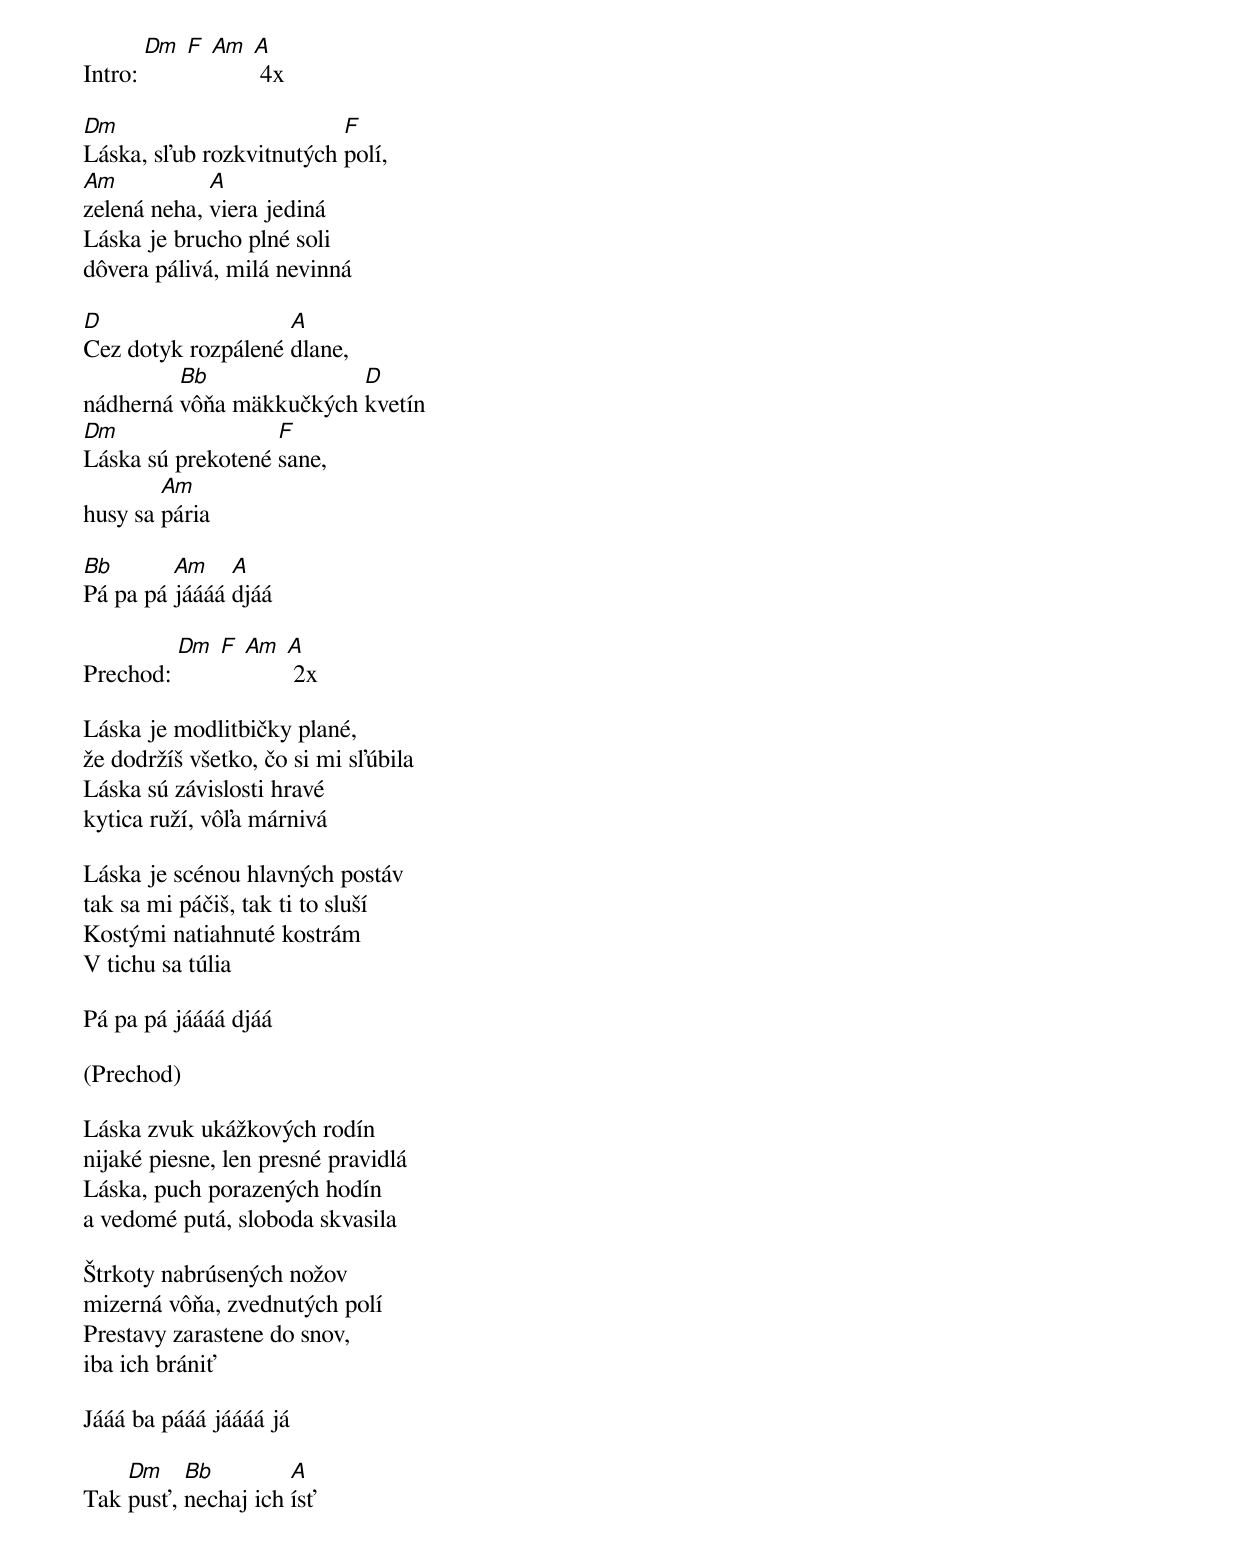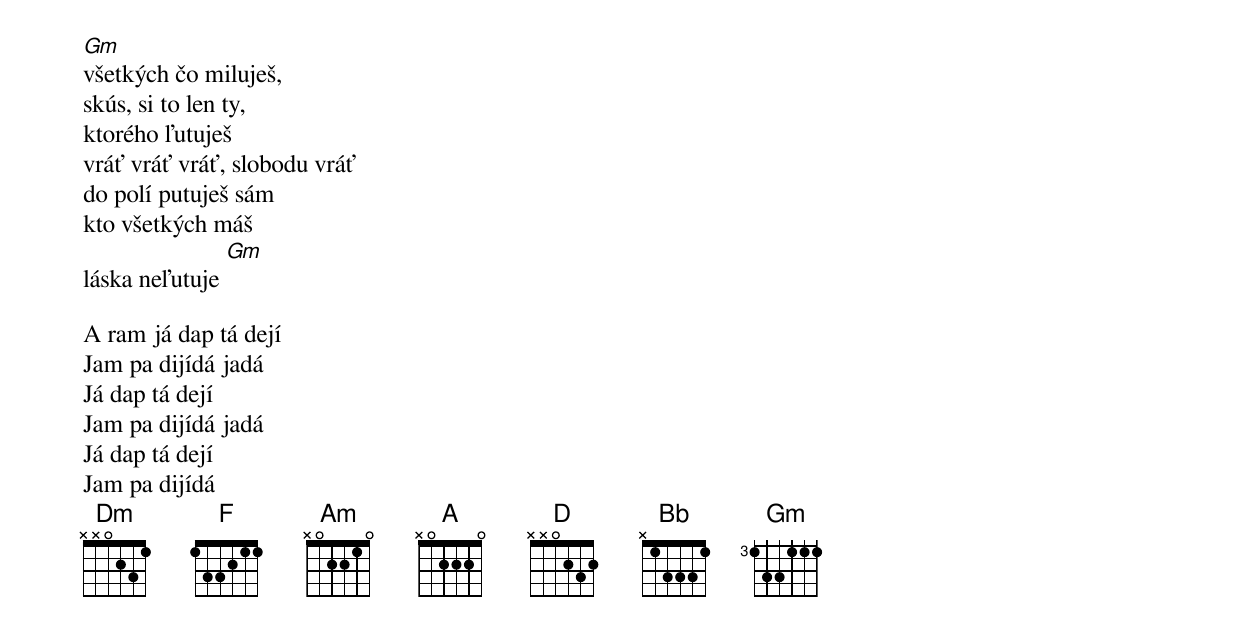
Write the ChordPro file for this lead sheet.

Intro: [Dm] [F] [Am] [A] 4x

[Dm]Láska, sľub rozkvitnutých [F]polí,
[Am]zelená neha, [A]viera jediná
Láska je brucho plné soli
dôvera pálivá, milá nevinná

[D]Cez dotyk rozpálené [A]dlane,
nádherná [Bb]vôňa mäkkučkých [D]kvetín
[Dm]Láska sú prekotené [F]sane,
husy sa [Am]pária

[Bb]Pá pa pá [Am]jáááá [A]djáá

Prechod: [Dm] [F] [Am] [A] 2x

Láska je modlitbičky plané,
že dodržíš všetko, čo si mi sľúbila
Láska sú závislosti hravé
kytica ruží, vôľa márnivá

Láska je scénou hlavných postáv
tak sa mi páčiš, tak ti to sluší
Kostými natiahnuté kostrám
V tichu sa túlia

Pá pa pá jáááá djáá

(Prechod)

Láska zvuk ukážkových rodín
nijaké piesne, len presné pravidlá
Láska, puch porazených hodín
a vedomé putá, sloboda skvasila

Štrkoty nabrúsených nožov
mizerná vôňa, zvednutých polí
Prestavy zarastene do snov,
iba ich brániť

Jááá ba pááá jáááá já

Tak [Dm]pusť, [Bb]nechaj ich [A]ísť
[Gm]všetkých čo miluješ,
skús, si to len ty,
ktorého ľutuješ
vráť vráť vráť, slobodu vráť
do polí putuješ sám
kto všetkých máš
láska neľutuje [Gm]

A ram já dap tá dejí
Jam pa dijídá jadá
Já dap tá dejí
Jam pa dijídá jadá
Já dap tá dejí
Jam pa dijídá
